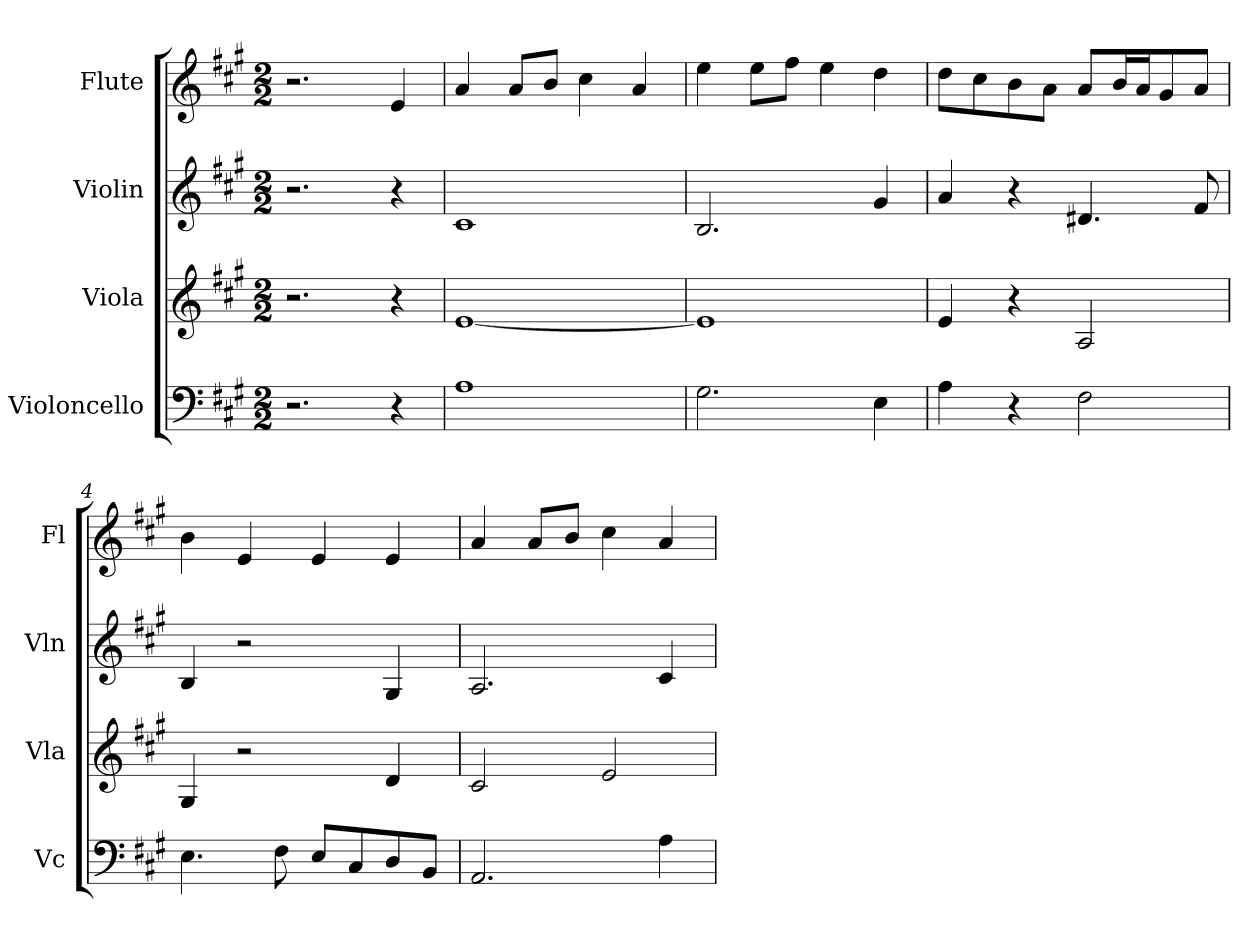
**kern	**kern	**kern	**kern
*part4	*part3	*part2	*part1
*staff4	*staff3	*staff2	*staff1
*I"Violoncello	*I"Viola	*I"Violin	*I"Flute
*I'Vc	*I'Vla	*I'Vln	*I'Fl
*k[f#c#g#]	*k[f#c#g#]	*k[f#c#g#]	*k[f#c#g#]
*A:	*A:	*A:	*A:
*M2/2	*M2/2	*M2/2	*M2/2
*MM92	*MM92	*MM92	*MM92
=	=	=	=
2.r	2.r	2.r	2.r
4r	4r	4r	4e
=1	=1	=1	=1
1A	[1e	1c#	4a
.	.	.	8aL
.	.	.	8bJ
.	.	.	4cc#
.	.	.	4a
=2	=2	=2	=2
2.G#	1e]	2.B	4ee
.	.	.	8eeL
.	.	.	8ff#J
.	.	.	4ee
4E	.	4g#	4dd
=3	=3	=3	=3
4A	4e	4a	8ddL
.	.	.	8cc#
4r	4r	4r	8b
.	.	.	8aJ
2F#	2A	4.d#X	8aL
.	.	.	16bL
.	.	.	16aJ
.	.	.	8g#
.	.	8f#	8aJ
=4	=4	=4	=4
4.E	4G#	4B	4b
.	2r	2r	4e
8F#	.	.	.
8EL	.	.	4e
8C#	.	.	.
8D	4d	4G#	4e
8BBJ	.	.	.
=5	=5	=5	=5
2.AA	2c#	2.A	4a
.	.	.	8aL
.	.	.	8bJ
.	2e	.	4cc#
4A	.	4c#	4a
=	=	=	=
*-	*-	*-	*-
